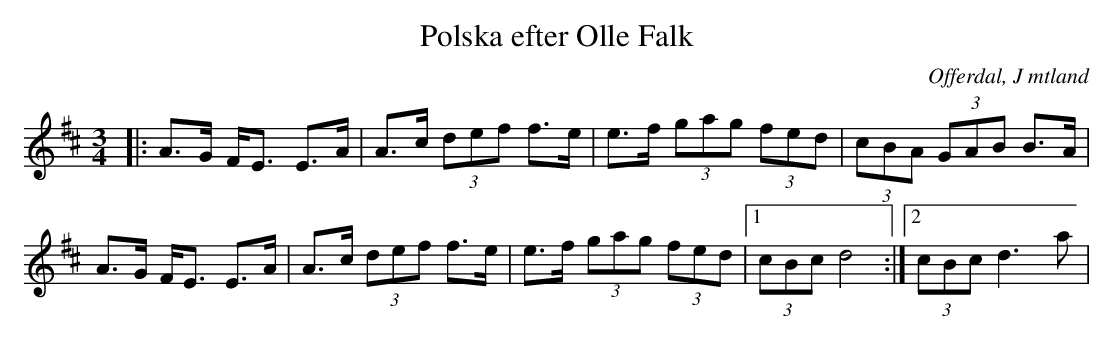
X:1
T:Polska efter Olle Falk
O:Offerdal, J mtland
M:3/4
L:1/8
K:D
|: A>G F<E E>A | A>c (3def f>e | e>f (3gag (3fed | (3cBA (3GAB B>A |
A>G F<E E>A | A>c (3def f>e | e>f (3gag (3fed |1 (3cBc d4 :|2 (3cBc d3 a |
:|
